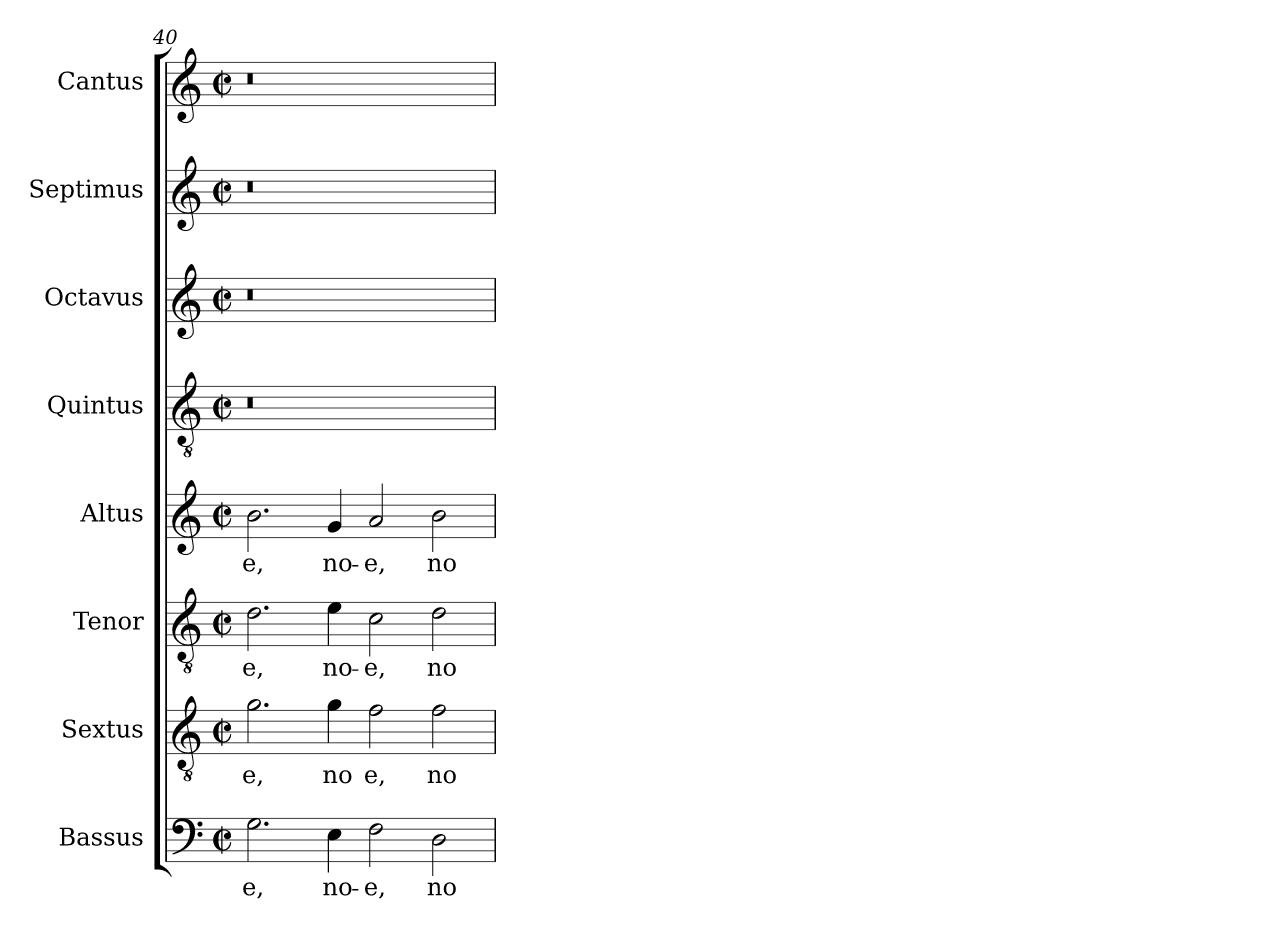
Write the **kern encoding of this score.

**kern	**text	**kern	**text	**kern	**text	**kern	**text	**kern	**kern	**kern	**kern
*part8	*part8	*part7	*part7	*part6	*part6	*part5	*part5	*part4	*part3	*part2	*part1
*staff8	*staff8	*staff7	*staff7	*staff6	*staff6	*staff5	*staff5	*staff4	*staff3	*staff2	*staff1
*I"Bassus	*	*I"Sextus	*	*I"Tenor	*	*I"Altus	*	*I"Quintus	*I"Octavus	*I"Septimus	*I"Cantus
*clefF4	*	*clefGv2	*	*clefGv2	*	*clefG2	*	*clefGv2	*clefG2	*clefG2	*clefG2
*M2/2	*	*M2/2	*	*M2/2	*	*M2/2	*	*M2/2	*M2/2	*M2/2	*M2/2
*met(c|)	*	*met(c|)	*	*met(c|)	*	*met(c|)	*	*met(c|)	*met(c|)	*met(c|)	*met(c|)
=40	=40	=40	=40	=40	=40	=40	=40	=40	=40	=40	=40
!	!LO:LY:b:cj	!	!LO:LY:b:cj	!	!LO:LY:b:cj	!	!LO:LY:b:cj	!	!	!	!
2.G\	-e,	2.g\	e,	2.d\	-e,	2.b\	-e,	0r	0r	0r	0r
!	!LO:LY:b:cj	!	!LO:LY:b:cj	!	!LO:LY:b:cj	!	!LO:LY:b:cj	!	!	!	!
4E\	no-	4g\	no	4e\	no-	4g/	no-	.	.	.	.
!	!LO:LY:b:cj	!	!LO:LY:b:cj	!	!LO:LY:b:cj	!	!LO:LY:b:cj	!	!	!	!
2F\	-e,	2f\	e,	2c\	-e,	2a/	-e,	.	.	.	.
!	!LO:LY:b:cj	!	!LO:LY:b:cj	!	!LO:LY:b:cj	!	!LO:LY:b:cj	!	!	!	!
2D\	no-	2f\	no	2d\	no-	2b\	no-	.	.	.	.
=	=	=	=	=	=	=	=	=	=	=	=
*-	*-	*-	*-	*-	*-	*-	*-	*-	*-	*-	*-
